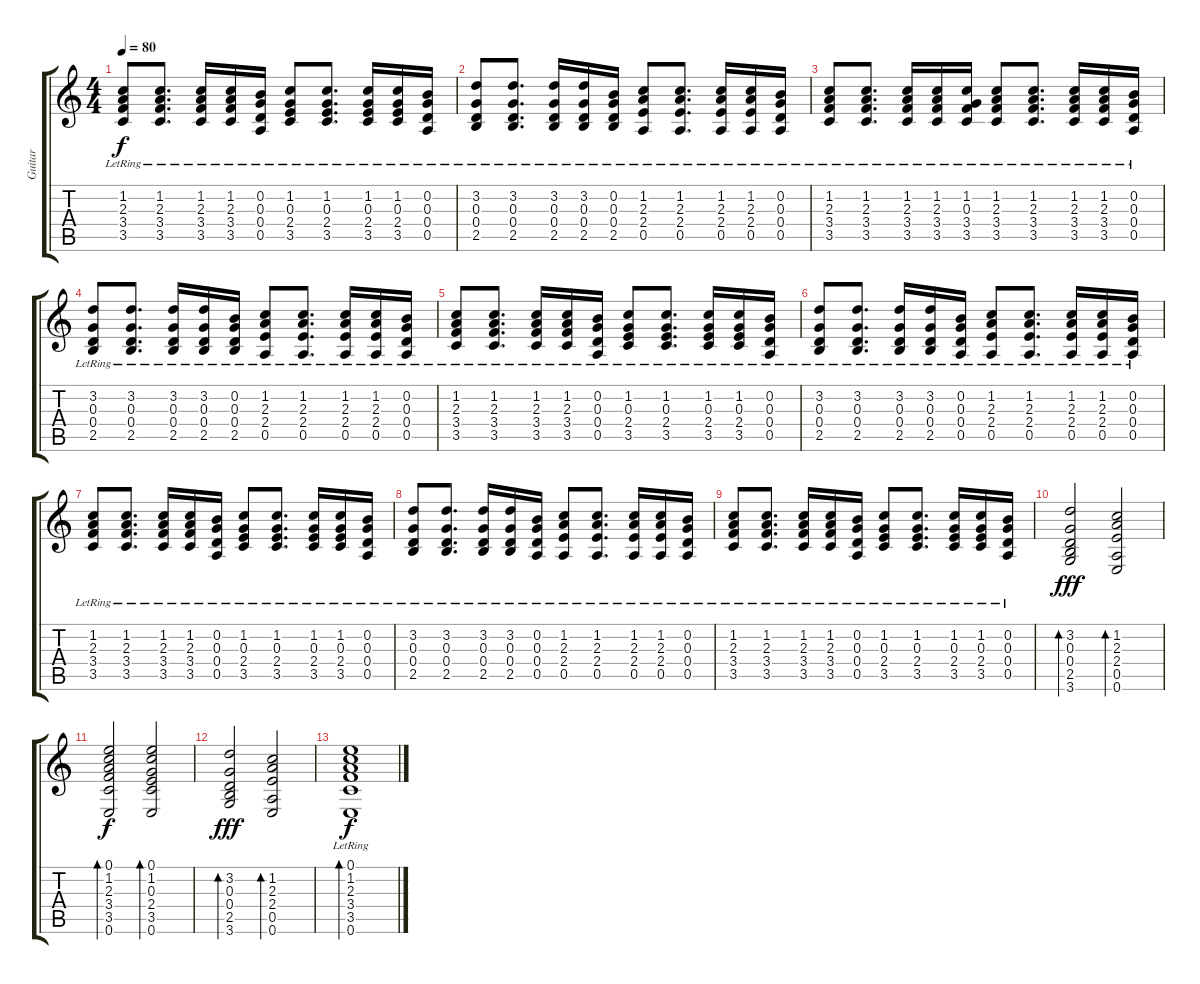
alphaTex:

\track ("Guitar" "Guitar") {instrument acousticguitarsteel}
\staff {score tabs}
\tuning (E4 B3 G3 D3 A2 E2) {hide}
\ts (4 4)
\tempo 80
\clef g2
\ks c
(1.2{lr} 2.3{lr} 3.4{lr} 3.5{lr}).8{dy f} (1.2{lr} 2.3{lr} 3.4{lr} 3.5{lr}).8{d} (1.2{lr} 2.3{lr} 3.4{lr} 3.5{lr}).16 (1.2{lr} 2.3{lr} 3.4{lr} 3.5{lr}).16 (0.2{lr} 0.3{lr} 0.4{lr} 0.5{lr}).16 (1.2{lr} 0.3{lr} 2.4{lr} 3.5{lr}).8 (1.2{lr} 0.3{lr} 2.4{lr} 3.5{lr}).8{d} (1.2{lr} 0.3{lr} 2.4{lr} 3.5{lr}).16 (1.2{lr} 0.3{lr} 2.4{lr} 3.5{lr}).16 (0.2{lr} 0.3{lr} 0.4{lr} 0.5{lr}).16 |
(3.2{lr} 0.3{lr} 0.4{lr} 2.5{lr}).8 (3.2{lr} 0.3{lr} 0.4{lr} 2.5{lr}).8{d} (3.2{lr} 0.3{lr} 0.4{lr} 2.5{lr}).16 (3.2{lr} 0.3{lr} 0.4{lr} 2.5{lr}).16 (0.2{lr} 0.3{lr} 0.4{lr} 2.5{lr}).16 (1.2{lr} 2.3{lr} 2.4{lr} 0.5{lr}).8 (1.2{lr} 2.3{lr} 2.4{lr} 0.5{lr}).8{d} (1.2{lr} 2.3{lr} 2.4{lr} 0.5{lr}).16 (1.2{lr} 2.3{lr} 2.4{lr} 0.5{lr}).16 (0.2{lr} 0.3{lr} 0.4{lr} 0.5{lr}).16 |
(1.2{lr} 2.3{lr} 3.4{lr} 3.5{lr}).8 (1.2{lr} 2.3{lr} 3.4{lr} 3.5{lr}).8{d} (1.2{lr} 2.3{lr} 3.4{lr} 3.5{lr}).16 (1.2{lr} 2.3{lr} 3.4{lr} 3.5{lr}).16 (1.2{lr} 0.3{lr} 3.4{lr} 3.5{lr}).16 (1.2{lr} 2.3{lr} 3.4{lr} 3.5{lr}).8 (1.2{lr} 2.3{lr} 3.4{lr} 3.5{lr}).8{d} (1.2{lr} 2.3{lr} 3.4{lr} 3.5{lr}).16 (1.2{lr} 2.3{lr} 3.4{lr} 3.5{lr}).16 (0.2{lr} 0.3{lr} 0.4{lr} 0.5{lr}).16 |
(3.2{lr} 0.3{lr} 0.4{lr} 2.5{lr}).8 (3.2{lr} 0.3{lr} 0.4{lr} 2.5{lr}).8{d} (3.2{lr} 0.3{lr} 0.4{lr} 2.5{lr}).16 (3.2{lr} 0.3{lr} 0.4{lr} 2.5{lr}).16 (0.2{lr} 0.3{lr} 0.4{lr} 2.5{lr}).16 (1.2{lr} 2.3{lr} 2.4{lr} 0.5{lr}).8 (1.2{lr} 2.3{lr} 2.4{lr} 0.5{lr}).8{d} (1.2{lr} 2.3{lr} 2.4{lr} 0.5{lr}).16 (1.2{lr} 2.3{lr} 2.4{lr} 0.5{lr}).16 (0.2{lr} 0.3{lr} 0.4{lr} 0.5{lr}).16 |
(1.2{lr} 2.3{lr} 3.4{lr} 3.5{lr}).8 (1.2{lr} 2.3{lr} 3.4{lr} 3.5{lr}).8{d} (1.2{lr} 2.3{lr} 3.4{lr} 3.5{lr}).16 (1.2{lr} 2.3{lr} 3.4{lr} 3.5{lr}).16 (0.2{lr} 0.3{lr} 0.4{lr} 0.5{lr}).16 (1.2{lr} 0.3{lr} 2.4{lr} 3.5{lr}).8 (1.2{lr} 0.3{lr} 2.4{lr} 3.5{lr}).8{d} (1.2{lr} 0.3{lr} 2.4{lr} 3.5{lr}).16 (1.2{lr} 0.3{lr} 2.4{lr} 3.5{lr}).16 (0.2{lr} 0.3{lr} 0.4{lr} 0.5{lr}).16 |
(3.2{lr} 0.3{lr} 0.4{lr} 2.5{lr}).8 (3.2{lr} 0.3{lr} 0.4{lr} 2.5{lr}).8{d} (3.2{lr} 0.3{lr} 0.4{lr} 2.5{lr}).16 (3.2{lr} 0.3{lr} 0.4{lr} 2.5{lr}).16 (0.2{lr} 0.3{lr} 0.4{lr} 0.5{lr}).16 (1.2{lr} 2.3{lr} 2.4{lr} 0.5{lr}).8 (1.2{lr} 2.3{lr} 2.4{lr} 0.5{lr}).8{d} (1.2{lr} 2.3{lr} 2.4{lr} 0.5{lr}).16 (1.2{lr} 2.3{lr} 2.4{lr} 0.5{lr}).16 (0.2{lr} 0.3{lr} 0.4{lr} 0.5{lr}).16 |
(1.2{lr} 2.3{lr} 3.4{lr} 3.5{lr}).8 (1.2{lr} 2.3{lr} 3.4{lr} 3.5{lr}).8{d} (1.2{lr} 2.3{lr} 3.4{lr} 3.5{lr}).16 (1.2{lr} 2.3{lr} 3.4{lr} 3.5{lr}).16 (0.2{lr} 0.3{lr} 0.4{lr} 0.5{lr}).16 (1.2{lr} 0.3{lr} 2.4{lr} 3.5{lr}).8 (1.2{lr} 0.3{lr} 2.4{lr} 3.5{lr}).8{d} (1.2{lr} 0.3{lr} 2.4{lr} 3.5{lr}).16 (1.2{lr} 0.3{lr} 2.4{lr} 3.5{lr}).16 (0.2{lr} 0.3{lr} 0.4{lr} 0.5{lr}).16 |
(3.2{lr} 0.3{lr} 0.4{lr} 2.5{lr}).8 (3.2{lr} 0.3{lr} 0.4{lr} 2.5{lr}).8{d} (3.2{lr} 0.3{lr} 0.4{lr} 2.5{lr}).16 (3.2{lr} 0.3{lr} 0.4{lr} 2.5{lr}).16 (0.2{lr} 0.3{lr} 0.4{lr} 0.5{lr}).16 (1.2{lr} 2.3{lr} 2.4{lr} 0.5{lr}).8 (1.2{lr} 2.3{lr} 2.4{lr} 0.5{lr}).8{d} (1.2{lr} 2.3{lr} 2.4{lr} 0.5{lr}).16 (1.2{lr} 2.3{lr} 2.4{lr} 0.5{lr}).16 (0.2{lr} 0.3{lr} 0.4{lr} 0.5{lr}).16 |
(1.2{lr} 2.3{lr} 3.4{lr} 3.5{lr}).8 (1.2{lr} 2.3{lr} 3.4{lr} 3.5{lr}).8{d} (1.2{lr} 2.3{lr} 3.4{lr} 3.5{lr}).16 (1.2{lr} 2.3{lr} 3.4{lr} 3.5{lr}).16 (0.2{lr} 0.3{lr} 0.4{lr} 0.5{lr}).16 (1.2{lr} 0.3{lr} 2.4{lr} 3.5{lr}).8 (1.2{lr} 0.3{lr} 2.4{lr} 3.5{lr}).8{d} (1.2{lr} 0.3{lr} 2.4{lr} 3.5{lr}).16 (1.2{lr} 0.3{lr} 2.4{lr} 3.5{lr}).16 (0.2{lr} 0.3{lr} 0.4{lr} 0.5{lr}).16 |
(3.2 0.3 0.4 2.5 3.6).2{bd 120 dy fff} (1.2 2.3 2.4 0.5 0.6).2{bd 120} |
(0.1 1.2 2.3 3.4 3.5 0.6).2{bd 120 dy f} (0.1 1.2 0.3 2.4 3.5 0.6).2{bd 120} |
(3.2 0.3 0.4 2.5 3.6).2{bd 120 dy fff} (1.2 2.3 2.4 0.5 0.6).2{bd 120} |
(0.1{lr} 1.2{lr} 2.3{lr} 3.4{lr} 3.5{lr} 0.6{lr}).1{bd 120 dy f}
